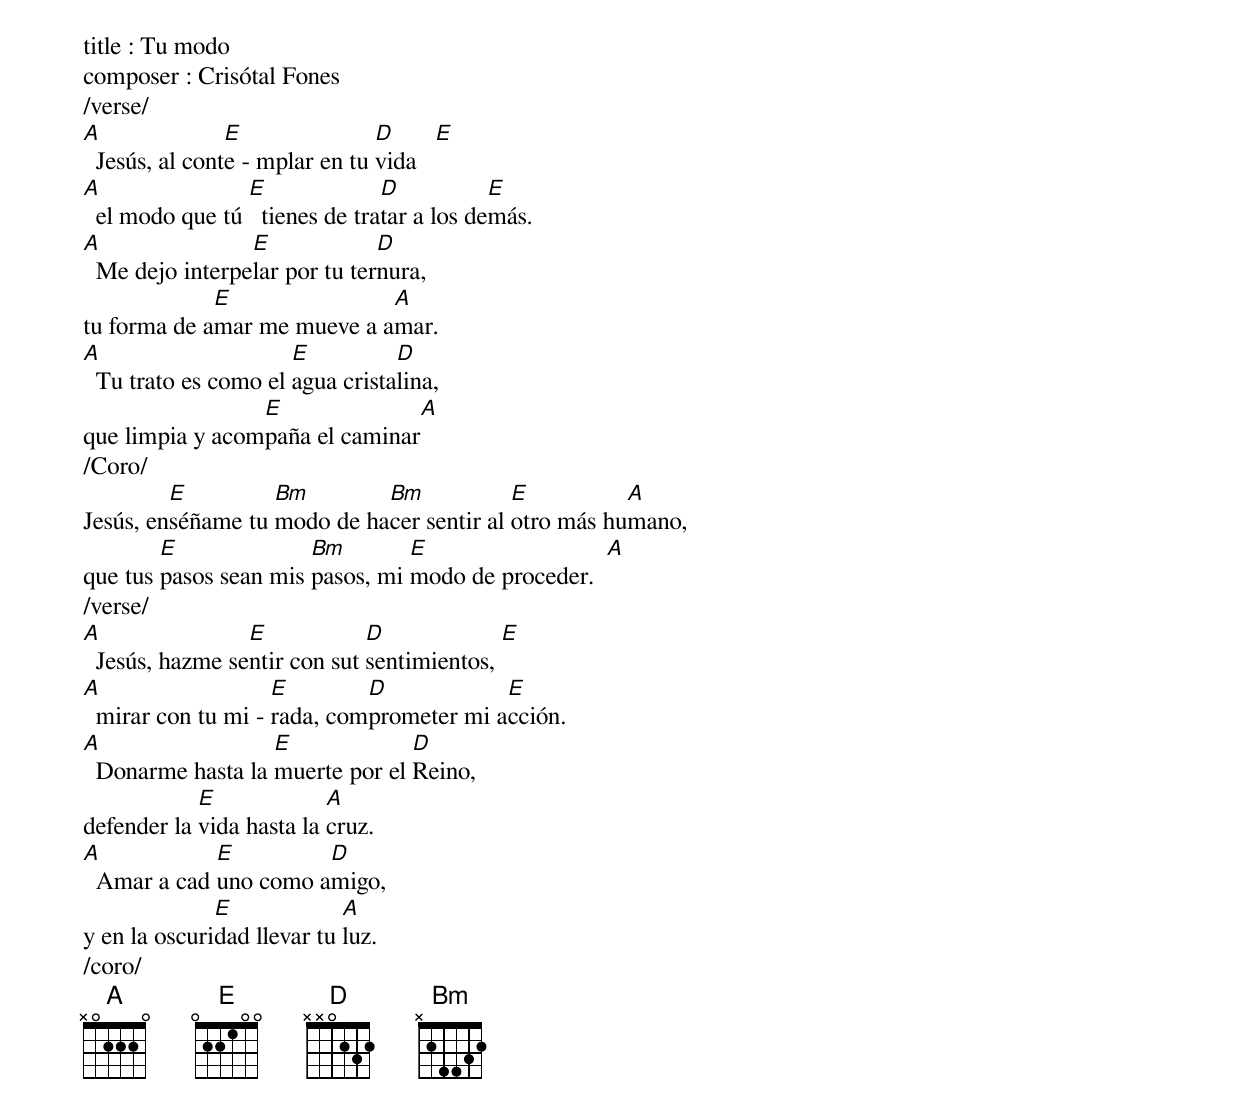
title : Tu modo
composer : Crisótal Fones
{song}
/verse/
[A]  Jesús, al cont[E]e - mplar en tu [D]vida   [E]
[A]  el modo que tú [E]  tienes de tra[D]tar a los de[E]más.
[A]  Me dejo interpe[E]lar por tu ter[D]nura,
tu forma de a[E]mar me mueve a a[A]mar.
[A]  Tu trato es como el [E]agua crista[D]lina,
que limpia y acom[E]paña el caminar[A]
/Coro/
Jesús, en[E]séñame tu [Bm]modo de ha[Bm]cer sentir al [E]otro más hu[A]mano,
que tus [E]pasos sean mis [Bm]pasos, mi [E]modo de proceder.  [A]
/verse/
[A]  Jesús, hazme se[E]ntir con sut [D]sentimientos, [E]
[A]  mirar con tu mi - [E]rada, com[D]prometer mi a[E]cción.
[A]  Donarme hasta la [E]muerte por el [D]Reino,
defender la [E]vida hasta la [A]cruz.
[A]  Amar a cad [E]uno como a[D]migo,
y en la oscuri[E]dad llevar tu [A]luz.
/coro/
